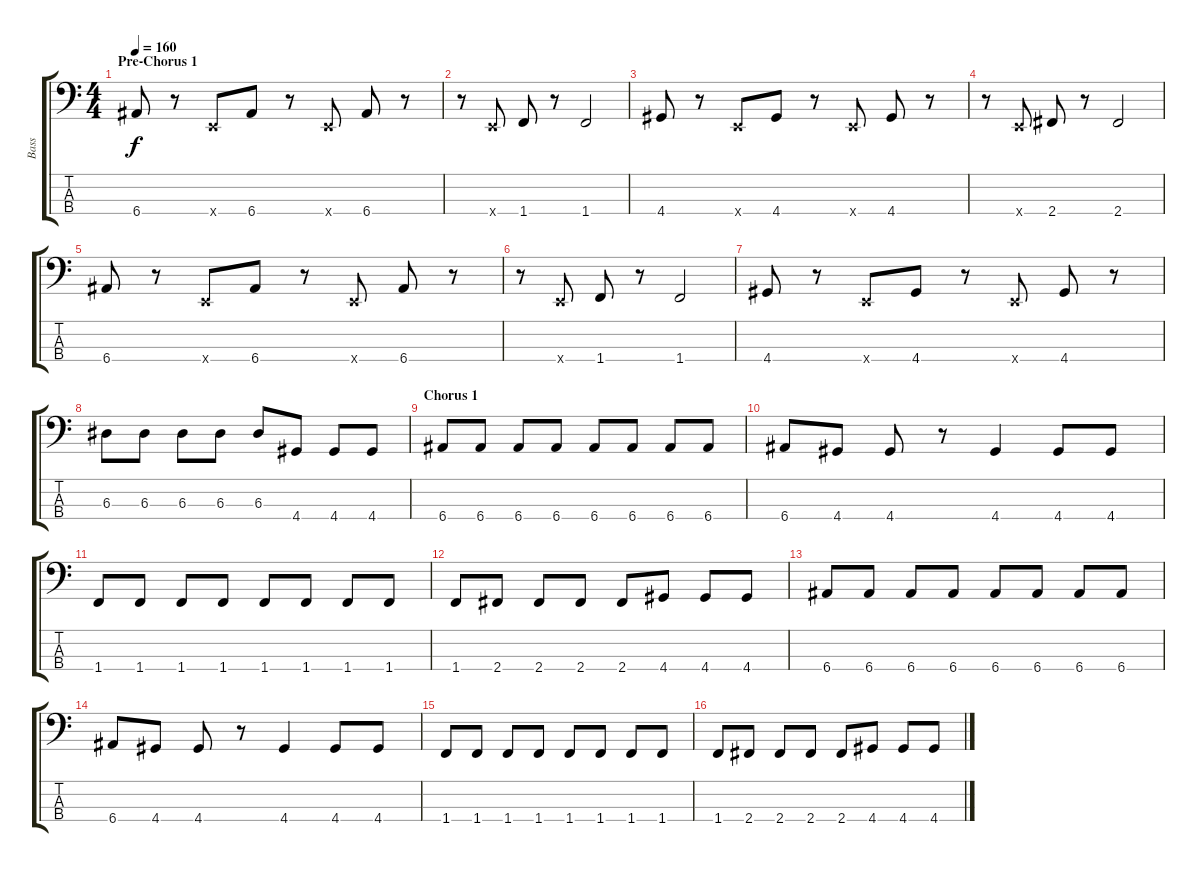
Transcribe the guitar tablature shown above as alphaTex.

\track ("Bass" "Bass") {instrument electricbasspick}
\staff {score tabs}
\tuning (G2 D2 A1 E1) {hide}
\ts (4 4)
\section ("" "Pre-Chorus 1")
\tempo 160
\clef f4
\ks c
6.4.8{dy f} r.8 0.4{x}.8 6.4.8 r.8 0.4{x}.8 6.4.8 r.8 |
r.8 0.4{x}.8 1.4.8 r.8 1.4.2 |
4.4.8 r.8 0.4{x}.8 4.4.8 r.8 0.4{x}.8 4.4.8 r.8 |
r.8 0.4{x}.8 2.4.8 r.8 2.4.2 |
6.4.8 r.8 0.4{x}.8 6.4.8 r.8 0.4{x}.8 6.4.8 r.8 |
r.8 0.4{x}.8 1.4.8 r.8 1.4.2 |
4.4.8 r.8 0.4{x}.8 4.4.8 r.8 0.4{x}.8 4.4.8 r.8 |
6.3.8 6.3.8 6.3.8 6.3.8 6.3.8 4.4.8 4.4.8 4.4.8 |
\section ("" "Chorus 1")
6.4.8 6.4.8 6.4.8 6.4.8 6.4.8 6.4.8 6.4.8 6.4.8 |
6.4.8 4.4.8 4.4.8 r.8 4.4.4 4.4.8 4.4.8 |
1.4.8 1.4.8 1.4.8 1.4.8 1.4.8 1.4.8 1.4.8 1.4.8 |
1.4.8 2.4.8 2.4.8 2.4.8 2.4.8 4.4.8 4.4.8 4.4.8 |
6.4.8 6.4.8 6.4.8 6.4.8 6.4.8 6.4.8 6.4.8 6.4.8 |
6.4.8 4.4.8 4.4.8 r.8 4.4.4 4.4.8 4.4.8 |
1.4.8 1.4.8 1.4.8 1.4.8 1.4.8 1.4.8 1.4.8 1.4.8 |
1.4.8 2.4.8 2.4.8 2.4.8 2.4.8 4.4.8 4.4.8 4.4.8
